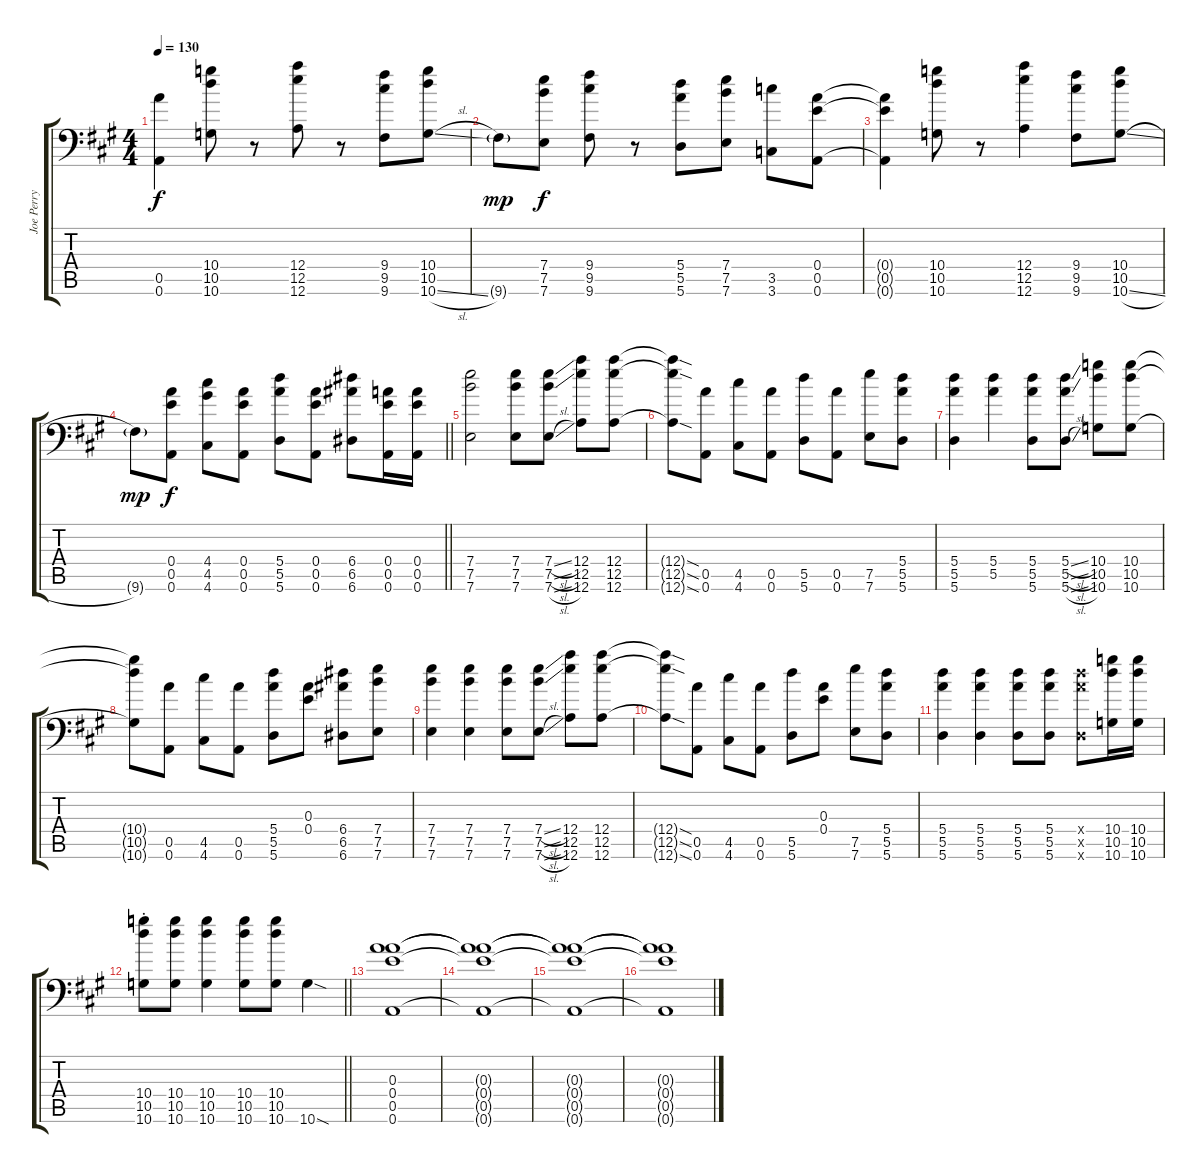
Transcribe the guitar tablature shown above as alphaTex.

\track ("Joe Perry" "Joe Perry") {instrument distortionguitar}
\staff {score tabs}
\tuning (E4 Db4 A3 E3 A3 A1) {hide}
\ts (4 4)
\tempo 130
\clef f4
\ks a
(0.5{t} 0.6{t}).4{dy f} (10.4 10.5 10.6).8 r.8 (12.4 12.5 12.6).8 r.8 (9.4 9.5 9.6).8 (10.4 10.5 10.6{sl}).8 |
9.6{g}.8{dy mp} (7.4 7.5 7.6).8{dy f} (9.4 9.5 9.6).8 r.8 (5.4 5.5 5.6).8 (7.4 7.5 7.6).8 (3.5 3.6).8 (0.4 0.5 0.6).8 |
(0.4{t} 0.5{t} 0.6{t}).4 (10.4 10.5 10.6).8 r.8 (12.4 12.5 12.6).4 (9.4 9.5 9.6).8 (10.4 10.5 10.6{sl}).8 |
\barLineRight lightlight
9.6{g}.8{dy mp} (0.4 0.5 0.6).8{dy f} (4.4 4.5 4.6).8 (0.4 0.5 0.6).8 (5.4 5.5 5.6).8 (0.4 0.5 0.6).8 (6.4 6.5 6.6).8 (0.4 0.5 0.6).16 (0.4 0.5 0.6).16 |
(7.4 7.5 7.6).2 (7.4 7.5 7.6).8 (7.4{sl} 7.5{sl} 7.6{sl}).8 (12.4 12.5 12.6).8 (12.4 12.5 12.6).8 |
(12.4{sod t} 12.5{sod t} 12.6{sod t}).8 (0.5 0.6).8 (4.5 4.6).8 (0.5 0.6).8 (5.5 5.6).8 (0.5 0.6).8 (7.5 7.6).8 (5.4 5.5 5.6).8 |
(5.4 5.5 5.6).4 (5.4 5.5).4 (5.4 5.5 5.6).8 (5.4{sl} 5.5{sl} 5.6{sl}).8 (10.4 10.5 10.6).8 (10.4 10.5 10.6).8 |
(10.4{t} 10.5{t} 10.6{t}).8 (0.5 0.6).8 (4.5 4.6).8 (0.5 0.6).8 (5.4 5.5 5.6).8 (0.3 0.4).8 (6.4 6.5 6.6).8 (7.4 7.5 7.6).8 |
(7.4 7.5 7.6).4 (7.4 7.5 7.6).4 (7.4 7.5 7.6).8 (7.4{sl} 7.5{sl} 7.6{sl}).8 (12.4 12.5 12.6).8 (12.4 12.5 12.6).8 |
(12.4{sod t} 12.5{sod t} 12.6{sod t}).8 (0.5 0.6).8 (4.5 4.6).8 (0.5 0.6).8 (5.5 5.6).8 (0.3 0.4).8 (7.5 7.6).8 (5.4 5.5 5.6).8 |
(5.4 5.5 5.6).4 (5.4 5.5 5.6).4 (5.4 5.5 5.6).8 (5.4 5.5 5.6).8 (5.4{x} 5.5{x} 5.6{x}).8 (10.4 10.5 10.6).16 (10.4 10.5 10.6).16 |
\barLineRight lightlight
(10.4{st} 10.5{st} 10.6{st}).8 (10.4 10.5 10.6).8 (10.4 10.5 10.6).4 (10.4 10.5 10.6).8 (10.4 10.5 10.6).8 10.6{sod}.4 |
(0.3 0.4 0.5 0.6).1 |
(0.3{t} 0.4{t} 0.5{t} 0.6{t}).1 |
(0.3{t} 0.4{t} 0.5{t} 0.6{t}).1 |
(0.3{t} 0.4{t} 0.5{t} 0.6{t}).1
